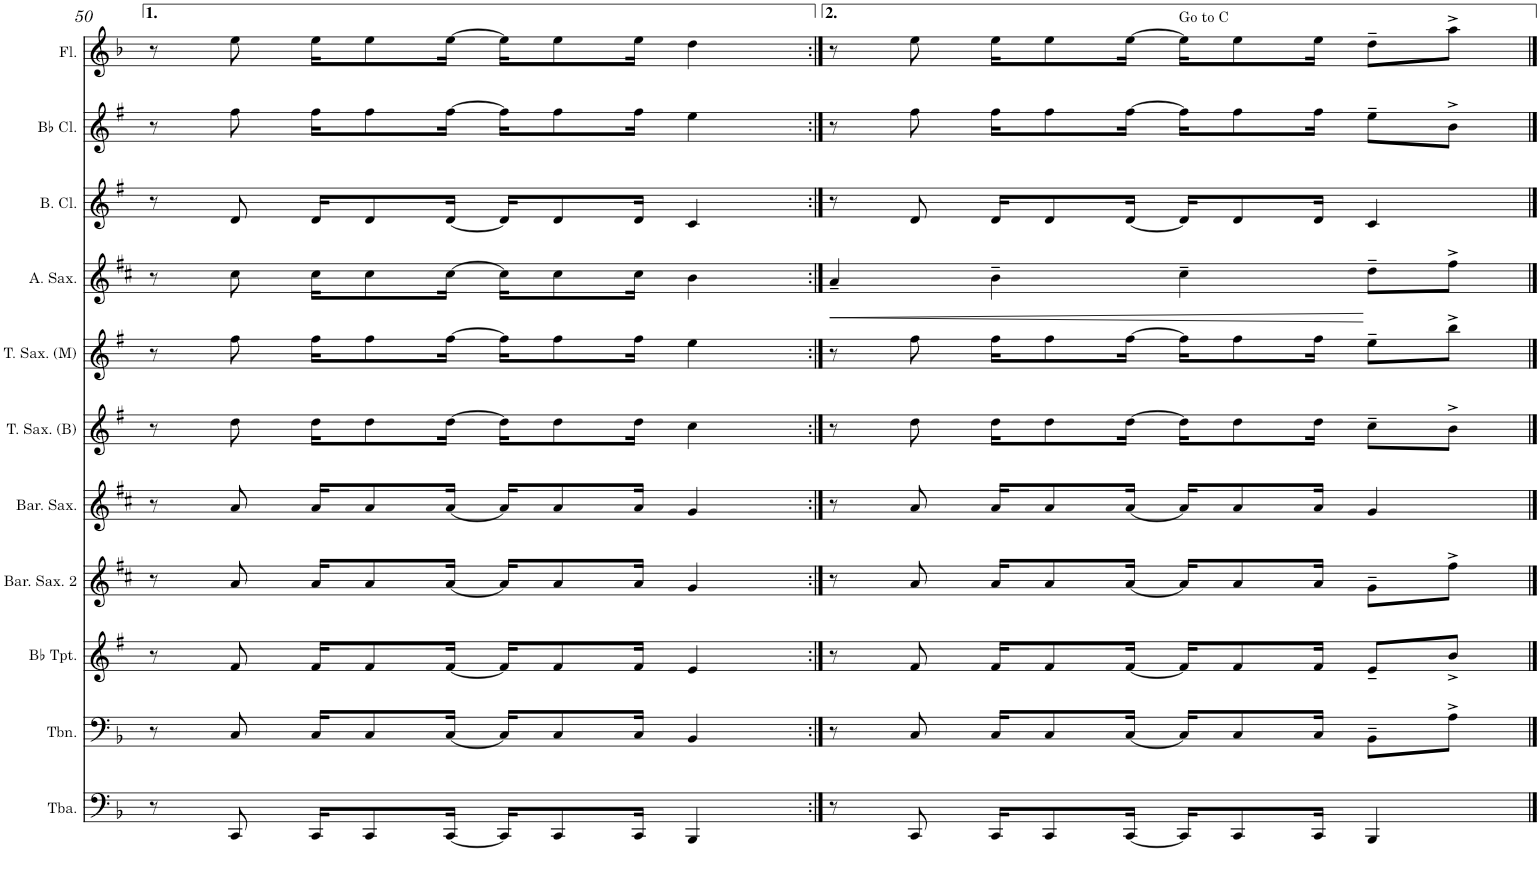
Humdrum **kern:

**kern	**kern	**kern	**kern	**kern	**kern	**kern	**kern	**dynam	**kern	**kern	**kern
*part11	*part10	*part9	*part8	*part7	*part6	*part5	*part4	*part4	*part3	*part2	*part1
*staff11	*staff10	*staff9	*staff8	*staff7	*staff6	*staff5	*staff4	*staff4	*staff3	*staff2	*staff1
*I"Tuba	*I"Trombone	*I"Bb Trumpet	*I"Baritone Saxophone 2	*I"Baritone Saxophone	*I"Tenor Saxophone (Bass)	*I"Tenor Saxophone (Melody)	*I"Alto Saxophone	*	*I"Bass Clarinet	*I"Bb Clarinet	*I"Flute
*I'Tba.	*I'Tbn.	*I'Bb Tpt.	*I'Bar. Sax. 2	*I'Bar. Sax.	*I'T. Sax. (B)	*I'T. Sax. (M)	*I'A. Sax.	*	*I'B. Cl.	*I'Bb Cl.	*I'Fl.
!!LO:PB:g=z
*clefF4	*clefF4	*clefG2	*clefG2	*clefG2	*clefG2	*clefG2	*clefG2	*	*clefG2	*clefG2	*clefG2
*	*	*Trd1c2	*Trd12c21	*Trd12c21	*Trd8c14	*Trd8c14	*Trd5c9	*	*Trd8c14	*Trd1c2	*
*k[b-]	*k[b-]	*k[f#]	*k[f#c#]	*k[f#c#]	*k[f#]	*k[f#]	*k[f#c#]	*	*k[f#]	*k[f#]	*k[b-]
*M4/4	*M4/4	*M4/4	*M4/4	*M4/4	*M4/4	*M4/4	*M4/4	*	*M4/4	*M4/4	*M4/4
=50	=50	=50	=50	=50	=50	=50	=50	=50	=50	=50	=50
8r	8r	8r	8r	8r	8r	8r	8r	.	8r	8r	8r
8CC/	8C/	8f#/	8a/	8a/	8dd\	8ff#\	8cc#\	.	8d/	8ff#\	8ee\
16CC/KL	16C/KL	16f#/KL	16a/KL	16a/KL	16dd\KL	16ff#\KL	16cc#\KL	.	16d/KL	16ff#\KL	16ee\KL
8CC/	8C/	8f#/	8a/	8a/	8dd\	8ff#\	8cc#\	.	8d/	8ff#\	8ee\
[16CC/Jk	[16C/Jk	[16f#/Jk	[16a/Jk	[16a/Jk	[16dd\Jk	[16ff#\Jk	[16cc#\Jk	.	[16d/Jk	[16ff#\Jk	[16ee\Jk
16CC/KL]	16C/KL]	16f#/KL]	16a/KL]	16a/KL]	16dd\KL]	16ff#\KL]	16cc#\KL]	.	16d/KL]	16ff#\KL]	16ee\KL]
8CC/	8C/	8f#/	8a/	8a/	8dd\	8ff#\	8cc#\	.	8d/	8ff#\	8ee\
16CC/Jk	16C/Jk	16f#/Jk	16a/Jk	16a/Jk	16dd\Jk	16ff#\Jk	16cc#\Jk	.	16d/Jk	16ff#\Jk	16ee\Jk
4BBB-/	4BB-/	4e/	4g/	4g/	4cc\	4ee\	4b\	.	4c/	4ee\	4dd\
=51:|!	=51:|!	=51:|!	=51:|!	=51:|!	=51:|!	=51:|!	=51:|!	=51:|!	=51:|!	=51:|!	=51:|!
!	!	!	!	!	!	!	!	!LO:HP:b	!	!	!
8r	8r	8r	8r	8r	8r	8r	4a~/	<	8r	8r	8r
8CC/	8C/	8f#/	8a/	8a/	8dd\	8ff#\	.	.	8d/	8ff#\	8ee\
16CC/KL	16C/KL	16f#/KL	16a/KL	16a/KL	16dd\KL	16ff#\KL	4b~\	.	16d/KL	16ff#\KL	16ee\KL
8CC/	8C/	8f#/	8a/	8a/	8dd\	8ff#\	.	.	8d/	8ff#\	8ee\
[16CC/Jk	[16C/Jk	[16f#/Jk	[16a/Jk	[16a/Jk	[16dd\Jk	[16ff#\Jk	.	.	[16d/Jk	[16ff#\Jk	[16ee\Jk
!	!	!	!	!	!	!	!	!	!	!	!LO:TX:a:t=Go to C
16CC/KL]	16C/KL]	16f#/KL]	16a/KL]	16a/KL]	16dd\KL]	16ff#\KL]	4cc#~\	.	16d/KL]	16ff#\KL]	16ee\KL]
8CC/	8C/	8f#/	8a/	8a/	8dd\	8ff#\	.	.	8d/	8ff#\	8ee\
16CC/Jk	16C/Jk	16f#/Jk	16a/Jk	16a/Jk	16dd\Jk	16ff#\Jk	.	.	16d/Jk	16ff#\Jk	16ee\Jk
4BBB-/	8BB-~\L	8e~/L	8g~\L	4g/	8cc~\L	8ee~\L	8dd~\L	[	4c/	8ee~\L	8dd~\L
.	8A^\J	8b^/J	8ff#^\J	.	8b^\J	8bb^\J	8ff#^\J	.	.	8b^\J	8aa^\J
==	==	==	==	==	==	==	==	==	==	==	==
*-	*-	*-	*-	*-	*-	*-	*-	*-	*-	*-	*-
